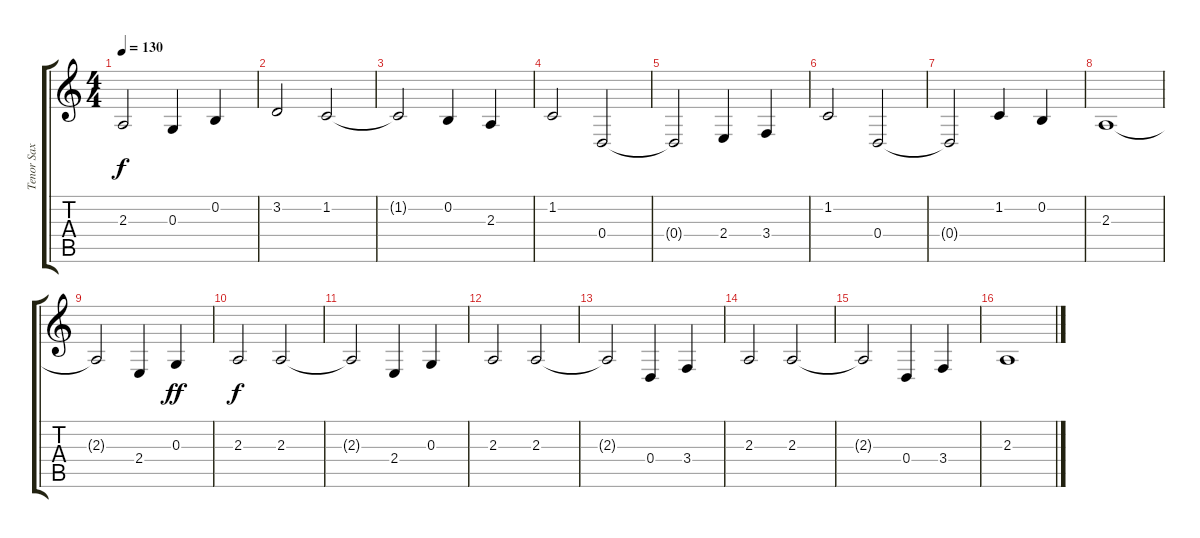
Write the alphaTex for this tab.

\track ("Tenor Sax" "Tenor Sax") {instrument tenorsax}
\staff {score tabs}
\tuning (E4 B3 G3 D3 A2 E2) {hide}
\ts (4 4)
\tempo 130
\clef g2
\ks c
2.3{t}.2{dy f} 0.3.4 0.2.4 |
3.2.2 1.2.2 |
1.2{t}.2 0.2.4 2.3.4 |
1.2.2 0.4.2 |
0.4{t}.2 2.4.4 3.4.4 |
1.2.2 0.4.2 |
0.4{t}.2 1.2.4 0.2.4 |
2.3.1 |
2.3{t}.2 2.4.4 0.3.4{dy ff} |
2.3.2{dy f} 2.3.2 |
2.3{t}.2 2.4.4 0.3.4 |
2.3.2 2.3.2 |
2.3{t}.2 0.4.4 3.4.4 |
2.3.2 2.3.2 |
2.3{t}.2 0.4.4 3.4.4 |
2.3.1
